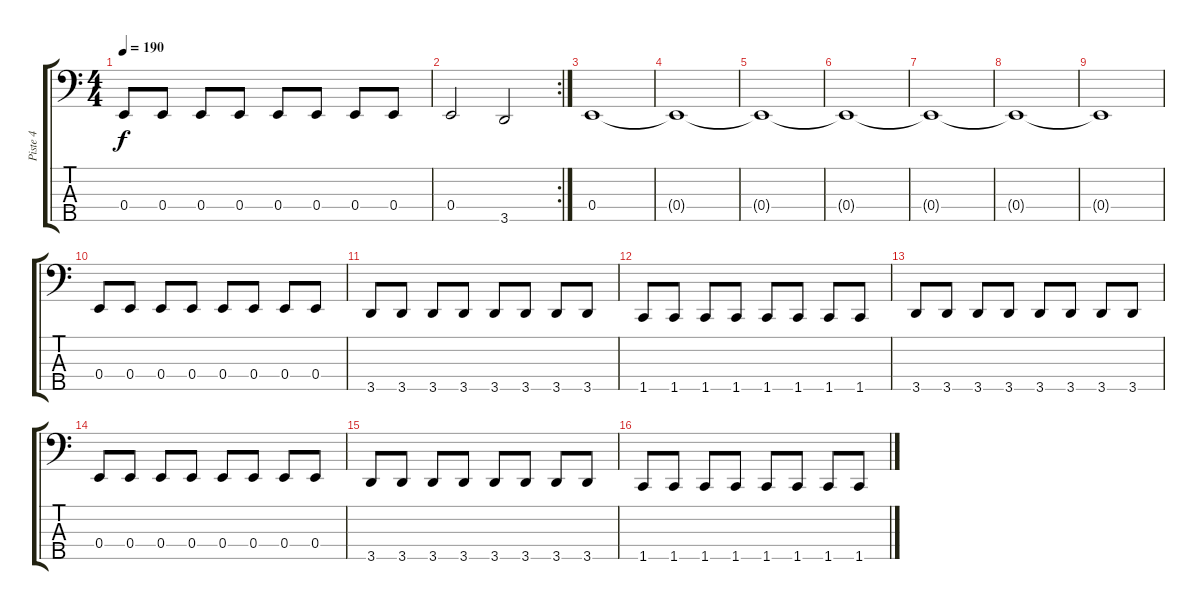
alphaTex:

\track ("Piste 4" "Piste 4") {instrument electricbasspick}
\staff {score tabs}
\tuning (G2 D2 A1 E1 B0) {hide}
\ts (4 4)
\tempo 190
\clef f4
\ks c
0.4.8{dy f} 0.4.8 0.4.8 0.4.8 0.4.8 0.4.8 0.4.8 0.4.8 |
\rc 2
0.4.2 3.5.2 |
0.4.1 |
0.4{t}.1 |
0.4{t}.1 |
0.4{t}.1 |
0.4{t}.1 |
0.4{t}.1 |
0.4{t}.1 |
0.4.8 0.4.8 0.4.8 0.4.8 0.4.8 0.4.8 0.4.8 0.4.8 |
3.5.8 3.5.8 3.5.8 3.5.8 3.5.8 3.5.8 3.5.8 3.5.8 |
1.5.8 1.5.8 1.5.8 1.5.8 1.5.8 1.5.8 1.5.8 1.5.8 |
3.5.8 3.5.8 3.5.8 3.5.8 3.5.8 3.5.8 3.5.8 3.5.8 |
0.4.8 0.4.8 0.4.8 0.4.8 0.4.8 0.4.8 0.4.8 0.4.8 |
3.5.8 3.5.8 3.5.8 3.5.8 3.5.8 3.5.8 3.5.8 3.5.8 |
1.5.8 1.5.8 1.5.8 1.5.8 1.5.8 1.5.8 1.5.8 1.5.8
